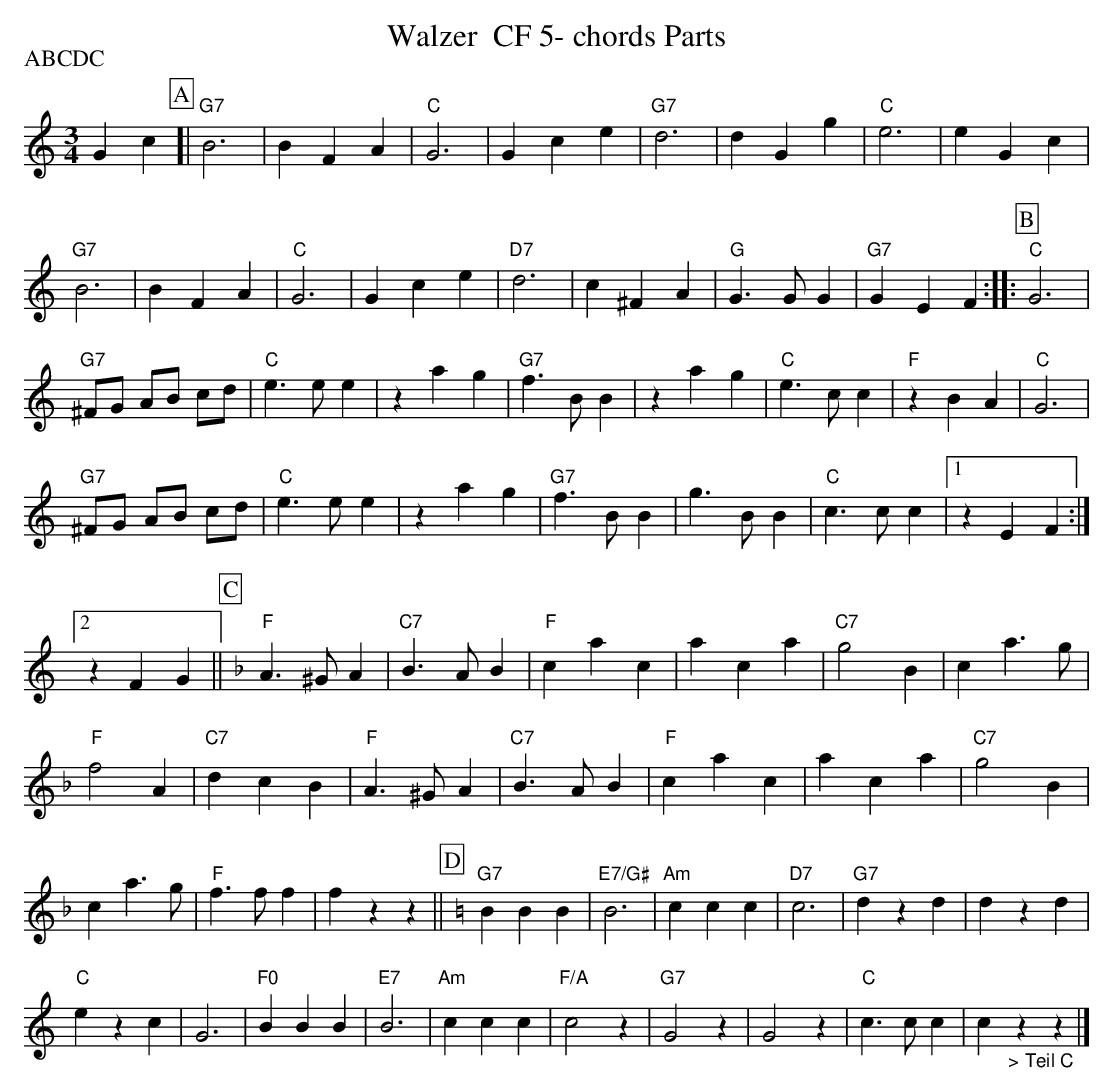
X:1
T:Walzer  CF 5- chords Parts
P:ABCDC
M:3/4
L:1/4
K:Cmaj%%MIDI gchordon
Gc [P:A] [| "G7"B3 | BFA | "C"G3 | Gce | "G7"d3 | dGg | "C"e3 | eGc |
"G7"B3 | BFA | "C"G3 | Gce | "D7"d3 | c^FA | "G"G>GG | "G7"GEF :: [P:B] "C"G3 |
"G7"^F/2G/2 A/2B/2 c/2d/2 | "C"e>ee | zag | "G7"f>BB | zag | "C"e>cc | "F"zBA | "C"G3 |
"G7"^F/2G/2 A/2B/2 c/2d/2 | "C"e>ee | zag | "G7"f>BB | g>BB | "C"c>cc |1 zEF :|2
zFG || [P:C] [K:Fmaj] "F"A>^GA | "C7"B>AB | "F"cac | aca | "C7"g2B | ca>g |
"F"f2A | "C7"dcB | "F"A>^GA | "C7"B>AB | "F"cac | aca | "C7"g2B |
ca>g | "F"f>ff | fzz || [P:D] [K:Cmaj] "G7"BBB | "E7/G#"B3 | "Am"ccc | "D7"c3 | "G7"dzd | dzd |
"C"ezc | G3 | "F0"BBB | "E7"B3 | "Am"ccc | "F/A"c2z | "G7"G2z | G2z | "C"c>cc | c"_> Teil C"zz |]
